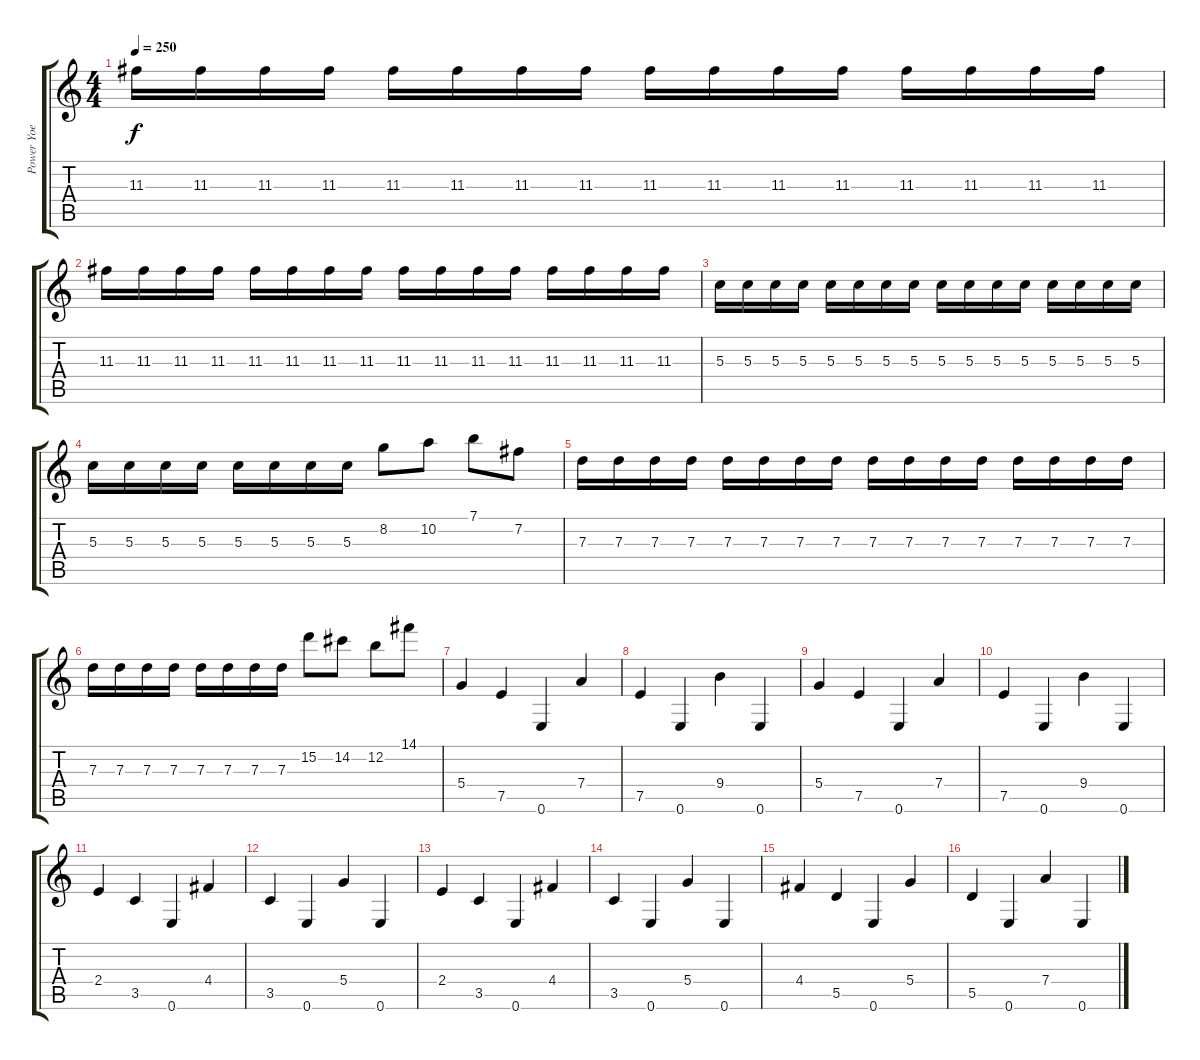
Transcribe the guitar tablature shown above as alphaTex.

\track ("Power Yoe" "Power Yoe") {instrument distortionguitar}
\staff {score tabs}
\tuning (E4 B3 G3 D3 A2 E2) {hide}
\ts (4 4)
\tempo 250
\clef g2
\ks c
11.3.16{dy f} 11.3.16 11.3.16 11.3.16 11.3.16 11.3.16 11.3.16 11.3.16 11.3.16 11.3.16 11.3.16 11.3.16 11.3.16 11.3.16 11.3.16 11.3.16 |
11.3.16 11.3.16 11.3.16 11.3.16 11.3.16 11.3.16 11.3.16 11.3.16 11.3.16 11.3.16 11.3.16 11.3.16 11.3.16 11.3.16 11.3.16 11.3.16 |
5.3.16 5.3.16 5.3.16 5.3.16 5.3.16 5.3.16 5.3.16 5.3.16 5.3.16 5.3.16 5.3.16 5.3.16 5.3.16 5.3.16 5.3.16 5.3.16 |
5.3.16 5.3.16 5.3.16 5.3.16 5.3.16 5.3.16 5.3.16 5.3.16 8.2.8 10.2.8 7.1.8 7.2.8 |
7.3.16 7.3.16 7.3.16 7.3.16 7.3.16 7.3.16 7.3.16 7.3.16 7.3.16 7.3.16 7.3.16 7.3.16 7.3.16 7.3.16 7.3.16 7.3.16 |
7.3.16 7.3.16 7.3.16 7.3.16 7.3.16 7.3.16 7.3.16 7.3.16 15.2.8 14.2.8 12.2.8 14.1.8 |
5.4.4{volume 14} 7.5.4 0.6.4 7.4.4 |
7.5.4 0.6.4 9.4.4 0.6.4 |
5.4.4 7.5.4 0.6.4 7.4.4 |
7.5.4 0.6.4 9.4.4 0.6.4 |
2.4.4 3.5.4 0.6.4 4.4.4 |
3.5.4 0.6.4 5.4.4 0.6.4 |
2.4.4 3.5.4 0.6.4 4.4.4 |
3.5.4 0.6.4 5.4.4 0.6.4 |
4.4.4 5.5.4 0.6.4 5.4.4 |
5.5.4 0.6.4 7.4.4 0.6.4
